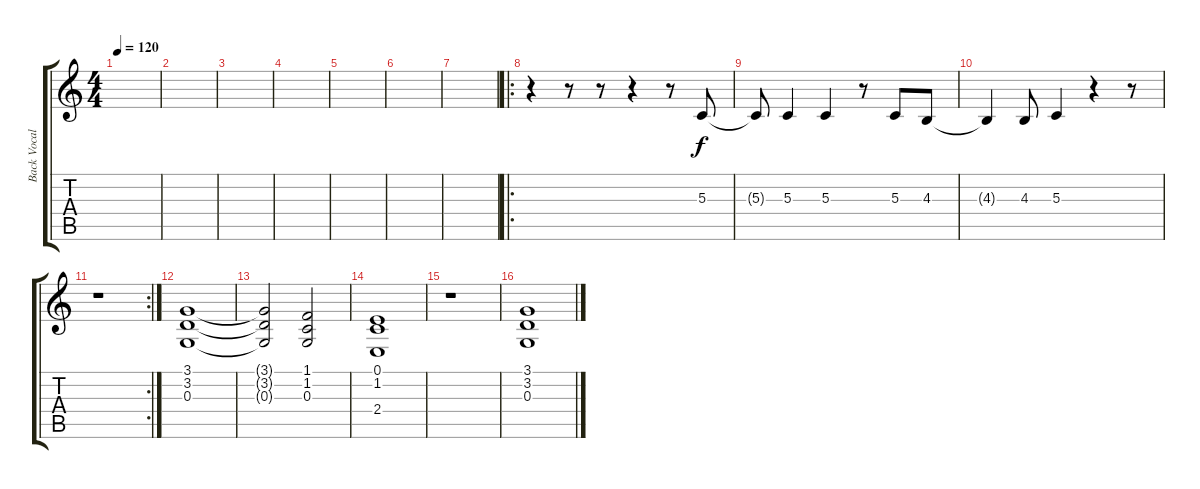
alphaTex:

\track ("Back Vocals" "Back Vocal") {instrument choiraahs}
\staff {score tabs}
\tuning (E4 B3 G3 D3 A2 E2) {hide}
\ts (4 4)
\tempo 120
\clef g2
\ks c
|
|
|
|
|
|
|
\ro
r.4 r.8 r.8 r.4 r.8 5.3.8 |
5.3{t}.8 5.3.4 5.3.4 r.8 5.3.8 4.3.8 |
4.3{t}.4 4.3.8 5.3.4 r.4 r.8 |
\rc 2
r.1 |
(3.1 3.2 0.3).1 |
(3.1{t} 3.2{t} 0.3{t}).2 (1.1 1.2 0.3).2 |
(0.1 1.2 2.4).1 |
r.1 |
(3.1 3.2 0.3).1
